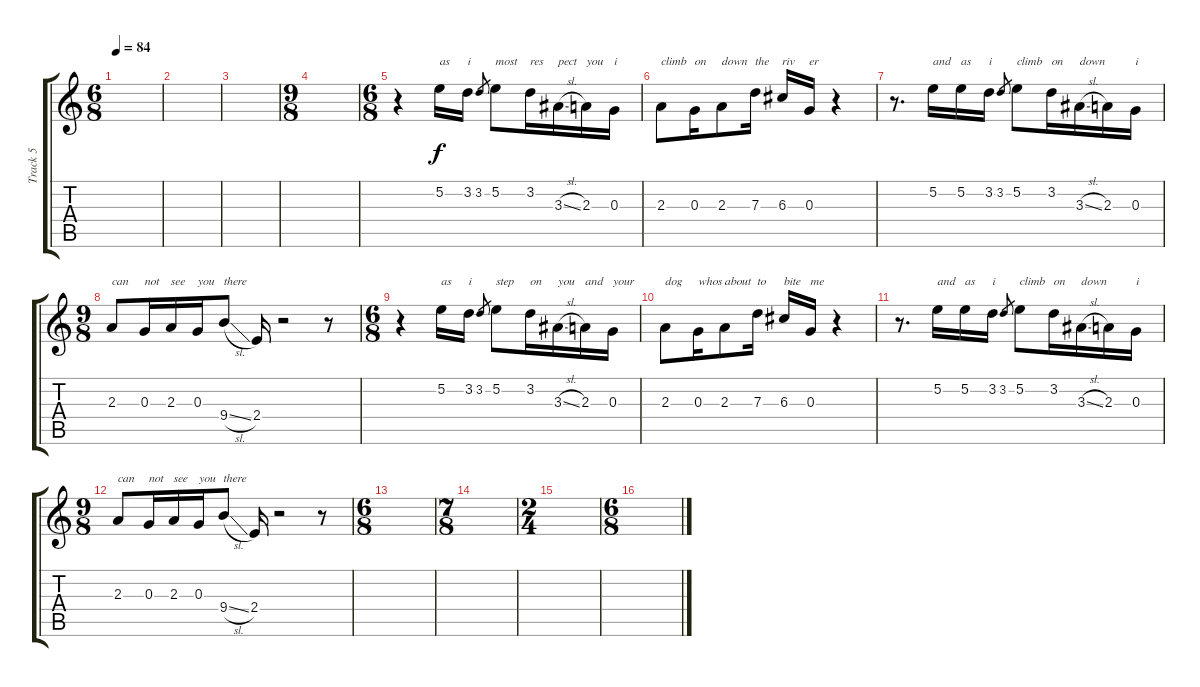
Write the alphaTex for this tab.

\track ("Track 5" "Track 5") {instrument acousticguitarsteel}
\staff {score tabs}
\tuning (E4 B3 G3 D3 A2 E2) {hide}
\ts (6 8)
\tempo 84
\clef g2
\ks c
|
|
|
\ts (9 8)
|
\ts (6 8)
r.4 5.2.16{txt "as"} 3.2.16{txt "i"} 3.2.8{gr} 5.2.8{txt "most"} 3.2.16{txt "res"} 3.3{sl}.16{txt "pect"} 2.3.16{txt "you"} 0.3.16{txt "i"} |
2.3.8{txt "climb"} 0.3.16{txt "on"} 2.3.8{txt "down"} 7.3.16{txt "the"} 6.3.16{txt "riv"} 0.3.16{txt "er"} r.4 |
r.8{d} 5.2.16{txt "and"} 5.2.16{txt "as"} 3.2.16{txt "i"} 3.2.8{gr} 5.2.8{txt "climb"} 3.2.16{txt "on"} 3.3{sl}.16{txt "down"} 2.3.16 0.3.16{txt "i"} |
\ts (9 8)
2.3.8{txt "can"} 0.3.16{txt "not"} 2.3.16{txt "see"} 0.3.16{txt "you"} 9.4{sl}.8{txt "there"} 2.4.16 r.2 r.8 |
\ts (6 8)
r.4 5.2.16{txt "as"} 3.2.16{txt "i"} 3.2.8{gr} 5.2.8{txt "step"} 3.2.16{txt "on"} 3.3{sl}.16{txt "you"} 2.3.16{txt "and"} 0.3.16{txt "your"} |
2.3.8{txt "dog"} 0.3.16{txt "whos"} 2.3.8{txt "about"} 7.3.16{txt "to"} 6.3.16{txt "bite"} 0.3.16{txt "me"} r.4 |
r.8{d} 5.2.16{txt "and"} 5.2.16{txt "as"} 3.2.16{txt "i"} 3.2.8{gr} 5.2.8{txt "climb"} 3.2.16{txt "on"} 3.3{sl}.16{txt "down"} 2.3.16 0.3.16{txt "i"} |
\ts (9 8)
2.3.8{txt "can"} 0.3.16{txt "not"} 2.3.16{txt "see"} 0.3.16{txt "you"} 9.4{sl}.8{txt "there"} 2.4.16 r.2 r.8 |
\ts (6 8)
|
\ts (7 8)
|
\ts (2 4)
|
\ts (6 8)
